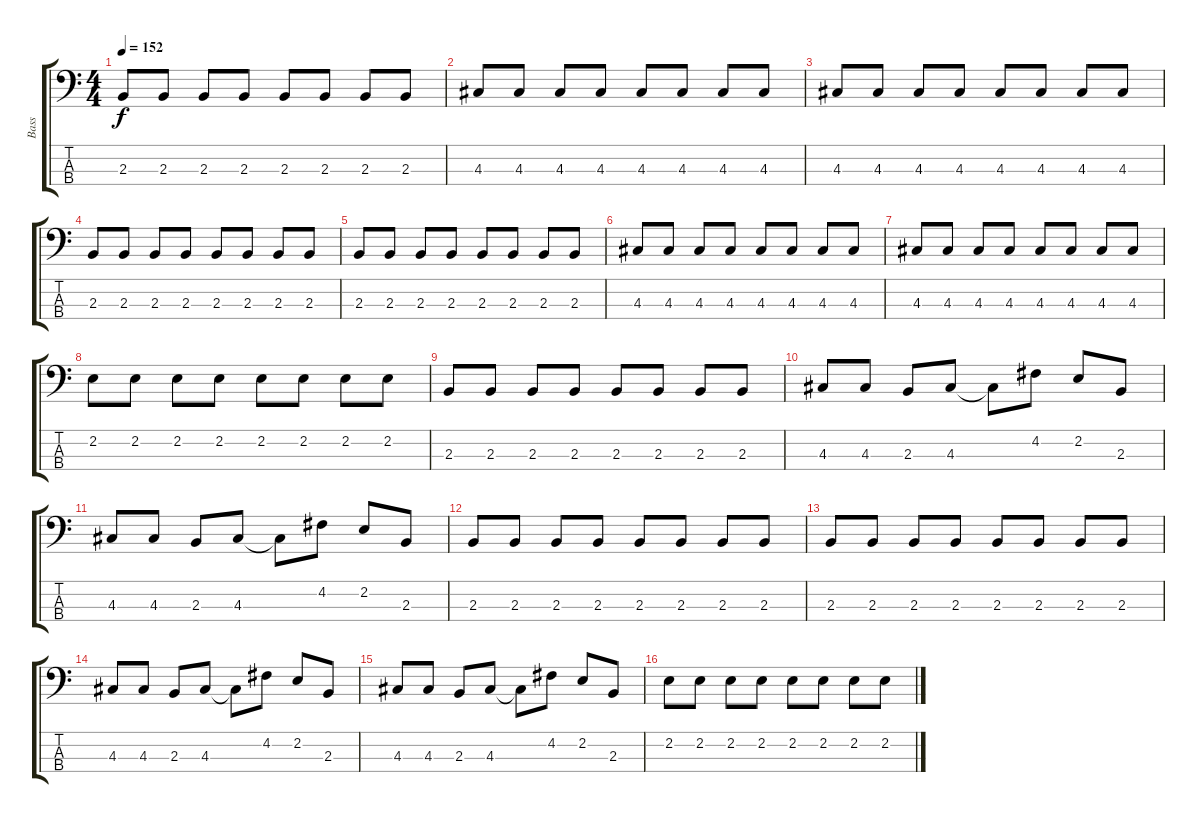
\track ("Bass" "Bass") {instrument electricbassfinger}
\staff {score tabs}
\tuning (G2 D2 A1 E1) {hide}
\ts (4 4)
\tempo 152
\clef f4
\ks c
2.3.8{dy f} 2.3.8 2.3.8 2.3.8 2.3.8 2.3.8 2.3.8 2.3.8 |
4.3.8 4.3.8 4.3.8 4.3.8 4.3.8 4.3.8 4.3.8 4.3.8 |
4.3.8 4.3.8 4.3.8 4.3.8 4.3.8 4.3.8 4.3.8 4.3.8 |
2.3.8 2.3.8 2.3.8 2.3.8 2.3.8 2.3.8 2.3.8 2.3.8 |
2.3.8 2.3.8 2.3.8 2.3.8 2.3.8 2.3.8 2.3.8 2.3.8 |
4.3.8 4.3.8 4.3.8 4.3.8 4.3.8 4.3.8 4.3.8 4.3.8 |
4.3.8 4.3.8 4.3.8 4.3.8 4.3.8 4.3.8 4.3.8 4.3.8 |
2.2.8 2.2.8 2.2.8 2.2.8 2.2.8 2.2.8 2.2.8 2.2.8 |
2.3.8 2.3.8 2.3.8 2.3.8 2.3.8 2.3.8 2.3.8 2.3.8 |
4.3.8 4.3.8 2.3.8 4.3.8 4.3{t}.8 4.2.8 2.2.8 2.3.8 |
4.3.8 4.3.8 2.3.8 4.3.8 4.3{t}.8 4.2.8 2.2.8 2.3.8 |
2.3.8 2.3.8 2.3.8 2.3.8 2.3.8 2.3.8 2.3.8 2.3.8 |
2.3.8 2.3.8 2.3.8 2.3.8 2.3.8 2.3.8 2.3.8 2.3.8 |
4.3.8 4.3.8 2.3.8 4.3.8 4.3{t}.8 4.2.8 2.2.8 2.3.8 |
4.3.8 4.3.8 2.3.8 4.3.8 4.3{t}.8 4.2.8 2.2.8 2.3.8 |
2.2.8 2.2.8 2.2.8 2.2.8 2.2.8 2.2.8 2.2.8 2.2.8
